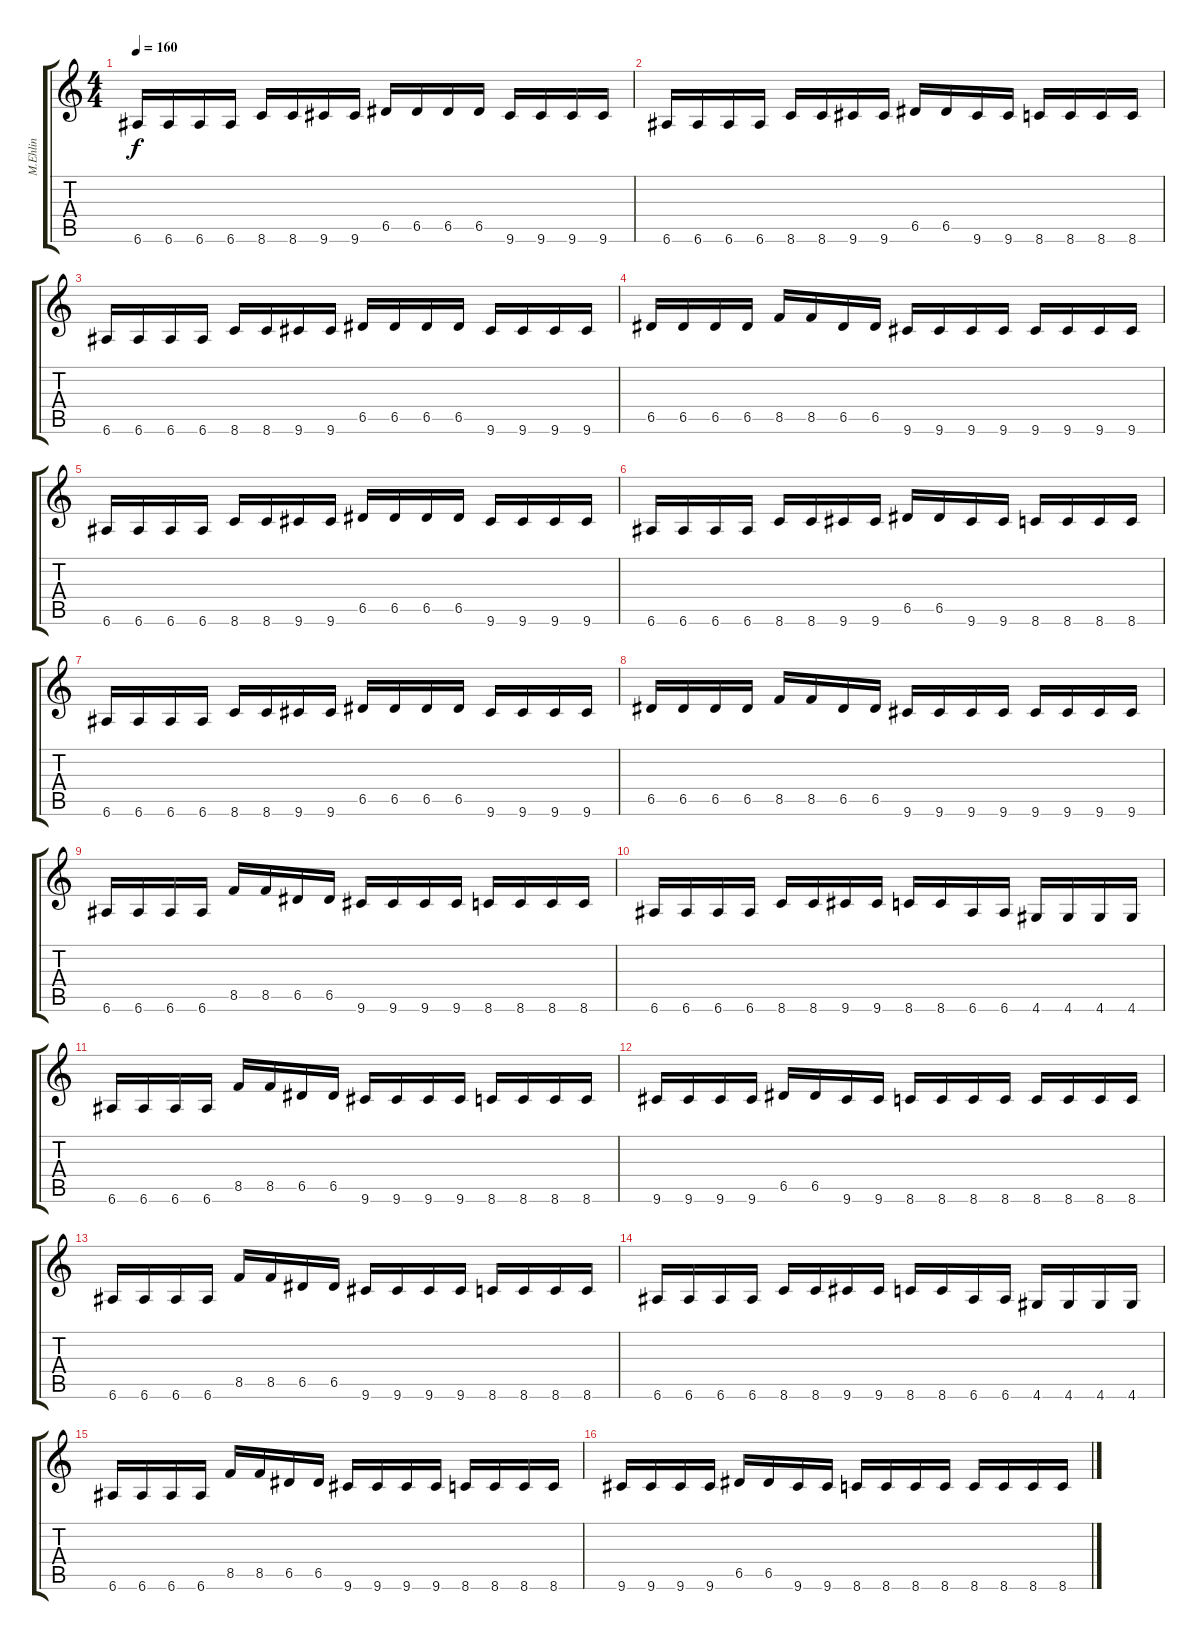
\track ("M.Ehlin" "M.Ehlin") {instrument distortionguitar}
\staff {score tabs}
\tuning (E4 B3 G3 D3 A2 E2) {hide}
\ts (4 4)
\tempo 160
\clef g2
\ks c
6.6.16{dy f} 6.6.16 6.6.16 6.6.16 8.6.16 8.6.16 9.6.16 9.6.16 6.5.16 6.5.16 6.5.16 6.5.16 9.6.16 9.6.16 9.6.16 9.6.16 |
6.6.16 6.6.16 6.6.16 6.6.16 8.6.16 8.6.16 9.6.16 9.6.16 6.5.16 6.5.16 9.6.16 9.6.16 8.6.16 8.6.16 8.6.16 8.6.16 |
6.6.16 6.6.16 6.6.16 6.6.16 8.6.16 8.6.16 9.6.16 9.6.16 6.5.16 6.5.16 6.5.16 6.5.16 9.6.16 9.6.16 9.6.16 9.6.16 |
6.5.16 6.5.16 6.5.16 6.5.16 8.5.16 8.5.16 6.5.16 6.5.16 9.6.16 9.6.16 9.6.16 9.6.16 9.6.16 9.6.16 9.6.16 9.6.16 |
6.6.16 6.6.16 6.6.16 6.6.16 8.6.16 8.6.16 9.6.16 9.6.16 6.5.16 6.5.16 6.5.16 6.5.16 9.6.16 9.6.16 9.6.16 9.6.16 |
6.6.16 6.6.16 6.6.16 6.6.16 8.6.16 8.6.16 9.6.16 9.6.16 6.5.16 6.5.16 9.6.16 9.6.16 8.6.16 8.6.16 8.6.16 8.6.16 |
6.6.16 6.6.16 6.6.16 6.6.16 8.6.16 8.6.16 9.6.16 9.6.16 6.5.16 6.5.16 6.5.16 6.5.16 9.6.16 9.6.16 9.6.16 9.6.16 |
6.5.16 6.5.16 6.5.16 6.5.16 8.5.16 8.5.16 6.5.16 6.5.16 9.6.16 9.6.16 9.6.16 9.6.16 9.6.16 9.6.16 9.6.16 9.6.16 |
6.6.16 6.6.16 6.6.16 6.6.16 8.5.16 8.5.16 6.5.16 6.5.16 9.6.16 9.6.16 9.6.16 9.6.16 8.6.16 8.6.16 8.6.16 8.6.16 |
6.6.16 6.6.16 6.6.16 6.6.16 8.6.16 8.6.16 9.6.16 9.6.16 8.6.16 8.6.16 6.6.16 6.6.16 4.6.16 4.6.16 4.6.16 4.6.16 |
6.6.16 6.6.16 6.6.16 6.6.16 8.5.16 8.5.16 6.5.16 6.5.16 9.6.16 9.6.16 9.6.16 9.6.16 8.6.16 8.6.16 8.6.16 8.6.16 |
9.6.16 9.6.16 9.6.16 9.6.16 6.5.16 6.5.16 9.6.16 9.6.16 8.6.16 8.6.16 8.6.16 8.6.16 8.6.16 8.6.16 8.6.16 8.6.16 |
6.6.16 6.6.16 6.6.16 6.6.16 8.5.16 8.5.16 6.5.16 6.5.16 9.6.16 9.6.16 9.6.16 9.6.16 8.6.16 8.6.16 8.6.16 8.6.16 |
6.6.16 6.6.16 6.6.16 6.6.16 8.6.16 8.6.16 9.6.16 9.6.16 8.6.16 8.6.16 6.6.16 6.6.16 4.6.16 4.6.16 4.6.16 4.6.16 |
6.6.16 6.6.16 6.6.16 6.6.16 8.5.16 8.5.16 6.5.16 6.5.16 9.6.16 9.6.16 9.6.16 9.6.16 8.6.16 8.6.16 8.6.16 8.6.16 |
9.6.16 9.6.16 9.6.16 9.6.16 6.5.16 6.5.16 9.6.16 9.6.16 8.6.16 8.6.16 8.6.16 8.6.16 8.6.16 8.6.16 8.6.16 8.6.16
